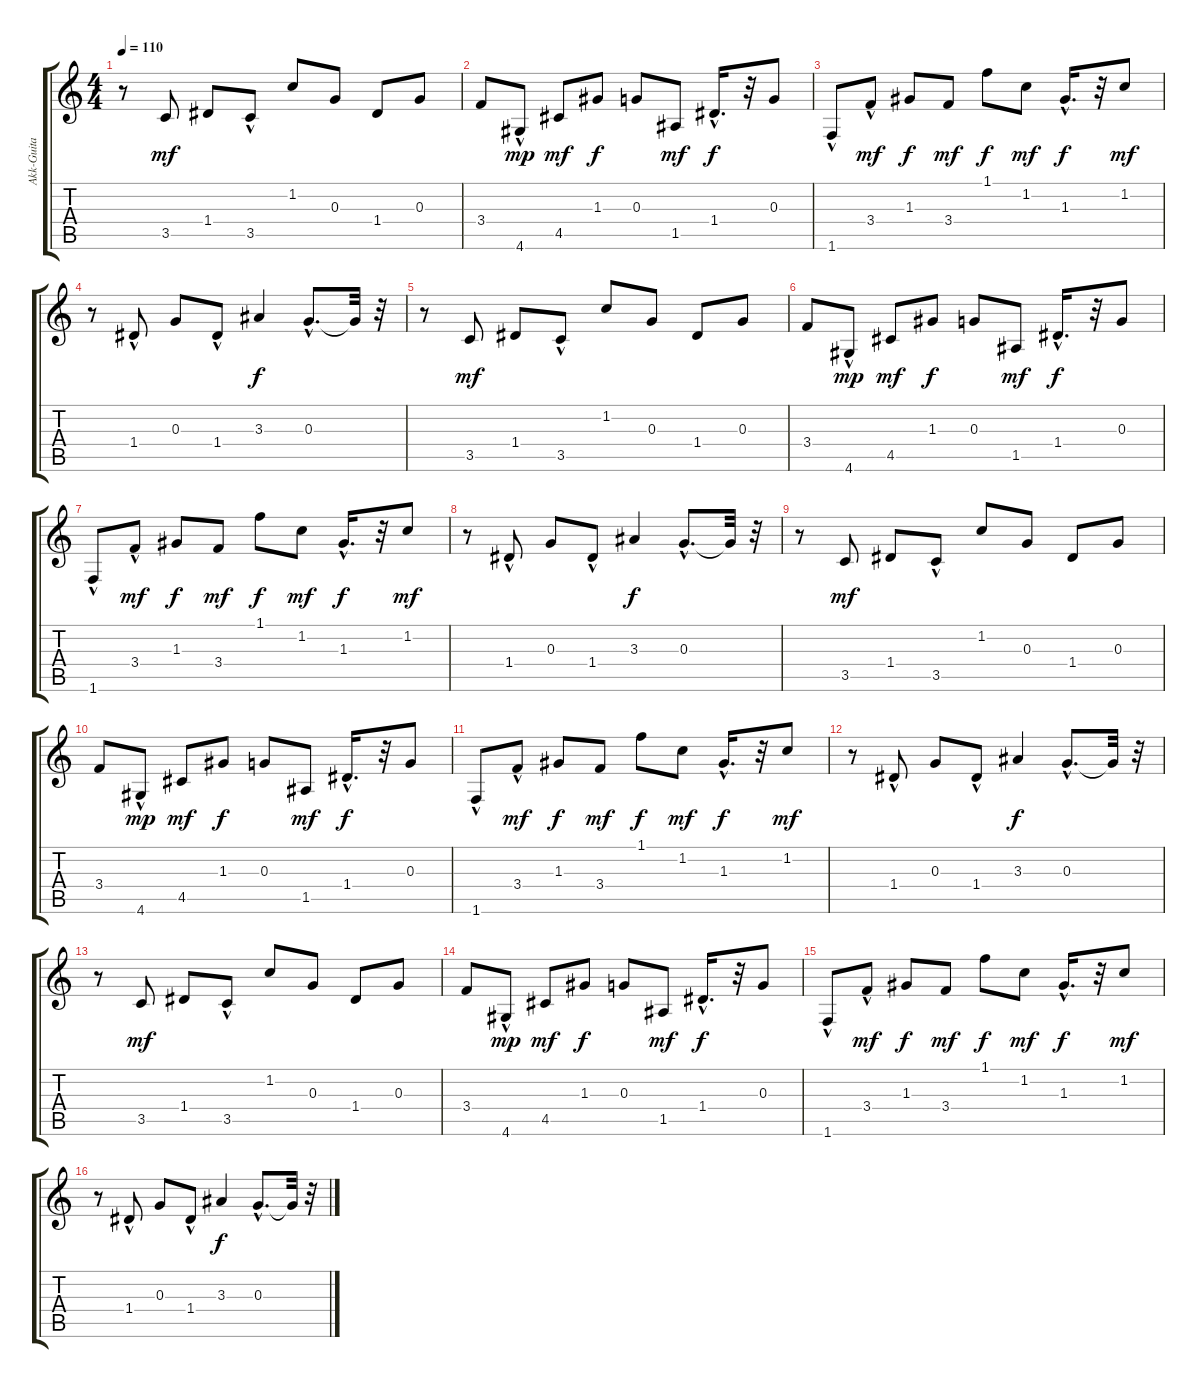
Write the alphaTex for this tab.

\track ("Akk-Guita" "Akk-Guita") {instrument acousticguitarsteel}
\staff {score tabs}
\tuning (E4 B3 G3 D3 A2 E2) {hide}
\ts (4 4)
\tempo 110
\clef g2
\ks c
r.8{dy f} 3.5.8{dy mf} 1.4.8 3.5{hac}.8 1.2.8 0.3.8 1.4.8 0.3.8 |
3.4.8 4.6{hac}.8{dy mp} 4.5.8{dy mf} 1.3.8{dy f} 0.3.8 1.5.8{dy mf} 1.4{hac}.16{d dy f} r.32 0.3.8 |
1.6{hac}.8 3.4{hac}.8{dy mf} 1.3.8{dy f} 3.4.8{dy mf} 1.1.8{dy f} 1.2.8{dy mf} 1.3{hac}.16{d dy f} r.32 1.2.8{dy mf} |
r.8 1.4{hac}.8 0.3.8 1.4{hac}.8 3.3.4{dy f} 0.3{hac}.8{d} 0.3{t}.32 r.32 |
r.8 3.5.8{dy mf} 1.4.8 3.5{hac}.8 1.2.8 0.3.8 1.4.8 0.3.8 |
3.4.8 4.6{hac}.8{dy mp} 4.5.8{dy mf} 1.3.8{dy f} 0.3.8 1.5.8{dy mf} 1.4{hac}.16{d dy f} r.32 0.3.8 |
1.6{hac}.8 3.4{hac}.8{dy mf} 1.3.8{dy f} 3.4.8{dy mf} 1.1.8{dy f} 1.2.8{dy mf} 1.3{hac}.16{d dy f} r.32 1.2.8{dy mf} |
r.8 1.4{hac}.8 0.3.8 1.4{hac}.8 3.3.4{dy f} 0.3{hac}.8{d} 0.3{t}.32 r.32 |
r.8 3.5.8{dy mf} 1.4.8 3.5{hac}.8 1.2.8 0.3.8 1.4.8 0.3.8 |
3.4.8 4.6{hac}.8{dy mp} 4.5.8{dy mf} 1.3.8{dy f} 0.3.8 1.5.8{dy mf} 1.4{hac}.16{d dy f} r.32 0.3.8 |
1.6{hac}.8 3.4{hac}.8{dy mf} 1.3.8{dy f} 3.4.8{dy mf} 1.1.8{dy f} 1.2.8{dy mf} 1.3{hac}.16{d dy f} r.32 1.2.8{dy mf} |
r.8 1.4{hac}.8 0.3.8 1.4{hac}.8 3.3.4{dy f} 0.3{hac}.8{d} 0.3{t}.32 r.32 |
r.8 3.5.8{dy mf} 1.4.8 3.5{hac}.8 1.2.8 0.3.8 1.4.8 0.3.8 |
3.4.8 4.6{hac}.8{dy mp} 4.5.8{dy mf} 1.3.8{dy f} 0.3.8 1.5.8{dy mf} 1.4{hac}.16{d dy f} r.32 0.3.8 |
1.6{hac}.8 3.4{hac}.8{dy mf} 1.3.8{dy f} 3.4.8{dy mf} 1.1.8{dy f} 1.2.8{dy mf} 1.3{hac}.16{d dy f} r.32 1.2.8{dy mf} |
r.8 1.4{hac}.8 0.3.8 1.4{hac}.8 3.3.4{dy f} 0.3{hac}.8{d} 0.3{t}.32 r.32
